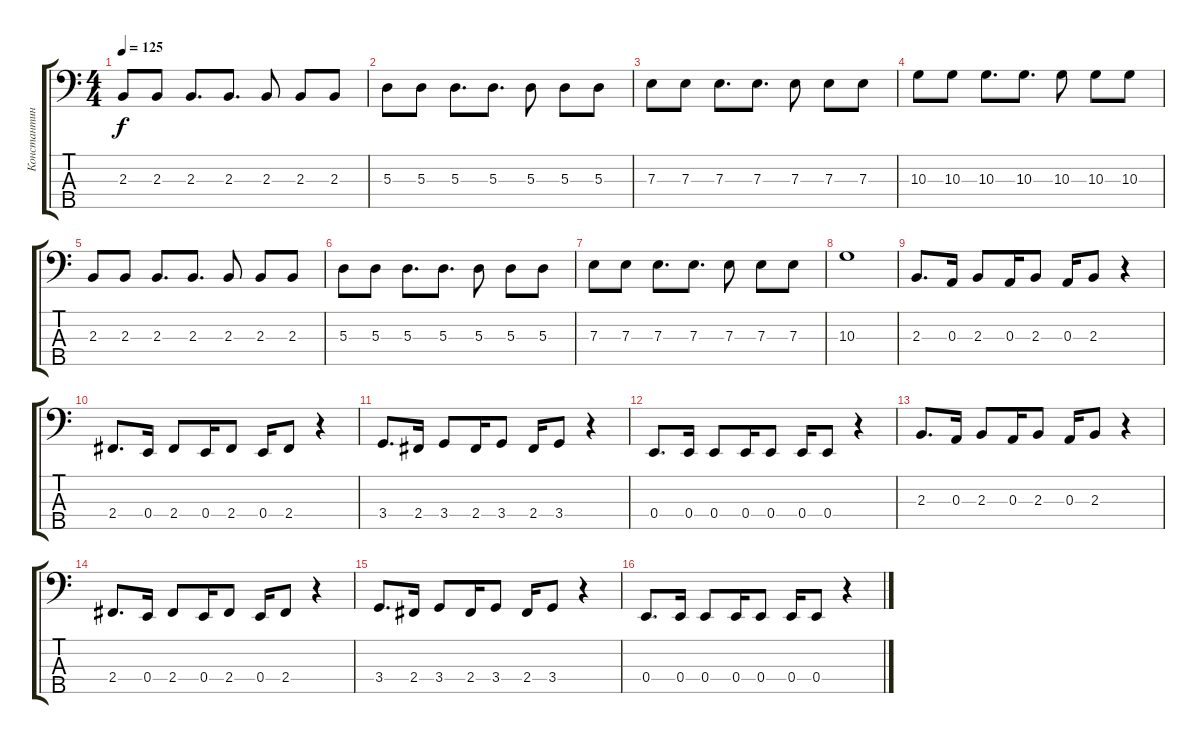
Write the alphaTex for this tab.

\track ("Константин Бекрев" "Константин") {instrument electricbasspick}
\staff {score tabs}
\tuning (G2 D2 A1 E1 B0) {hide}
\ts (4 4)
\tempo 125
\clef f4
\ks c
2.3.8{dy f} 2.3.8 2.3.8{d} 2.3.8{d} 2.3.8 2.3.8 2.3.8 |
5.3.8 5.3.8 5.3.8{d} 5.3.8{d} 5.3.8 5.3.8 5.3.8 |
7.3.8 7.3.8 7.3.8{d} 7.3.8{d} 7.3.8 7.3.8 7.3.8 |
10.3.8 10.3.8 10.3.8{d} 10.3.8{d} 10.3.8 10.3.8 10.3.8 |
2.3.8 2.3.8 2.3.8{d} 2.3.8{d} 2.3.8 2.3.8 2.3.8 |
5.3.8 5.3.8 5.3.8{d} 5.3.8{d} 5.3.8 5.3.8 5.3.8 |
7.3.8 7.3.8 7.3.8{d} 7.3.8{d} 7.3.8 7.3.8 7.3.8 |
10.3.1 |
2.3.8{d} 0.3.16 2.3.8 0.3.16 2.3.8 0.3.16 2.3.8 r.4 |
2.4.8{d} 0.4.16 2.4.8 0.4.16 2.4.8 0.4.16 2.4.8 r.4 |
3.4.8{d} 2.4.16 3.4.8 2.4.16 3.4.8 2.4.16 3.4.8 r.4 |
0.4.8{d} 0.4.16 0.4.8 0.4.16 0.4.8 0.4.16 0.4.8 r.4 |
2.3.8{d} 0.3.16 2.3.8 0.3.16 2.3.8 0.3.16 2.3.8 r.4 |
2.4.8{d} 0.4.16 2.4.8 0.4.16 2.4.8 0.4.16 2.4.8 r.4 |
3.4.8{d} 2.4.16 3.4.8 2.4.16 3.4.8 2.4.16 3.4.8 r.4 |
0.4.8{d} 0.4.16 0.4.8 0.4.16 0.4.8 0.4.16 0.4.8 r.4
